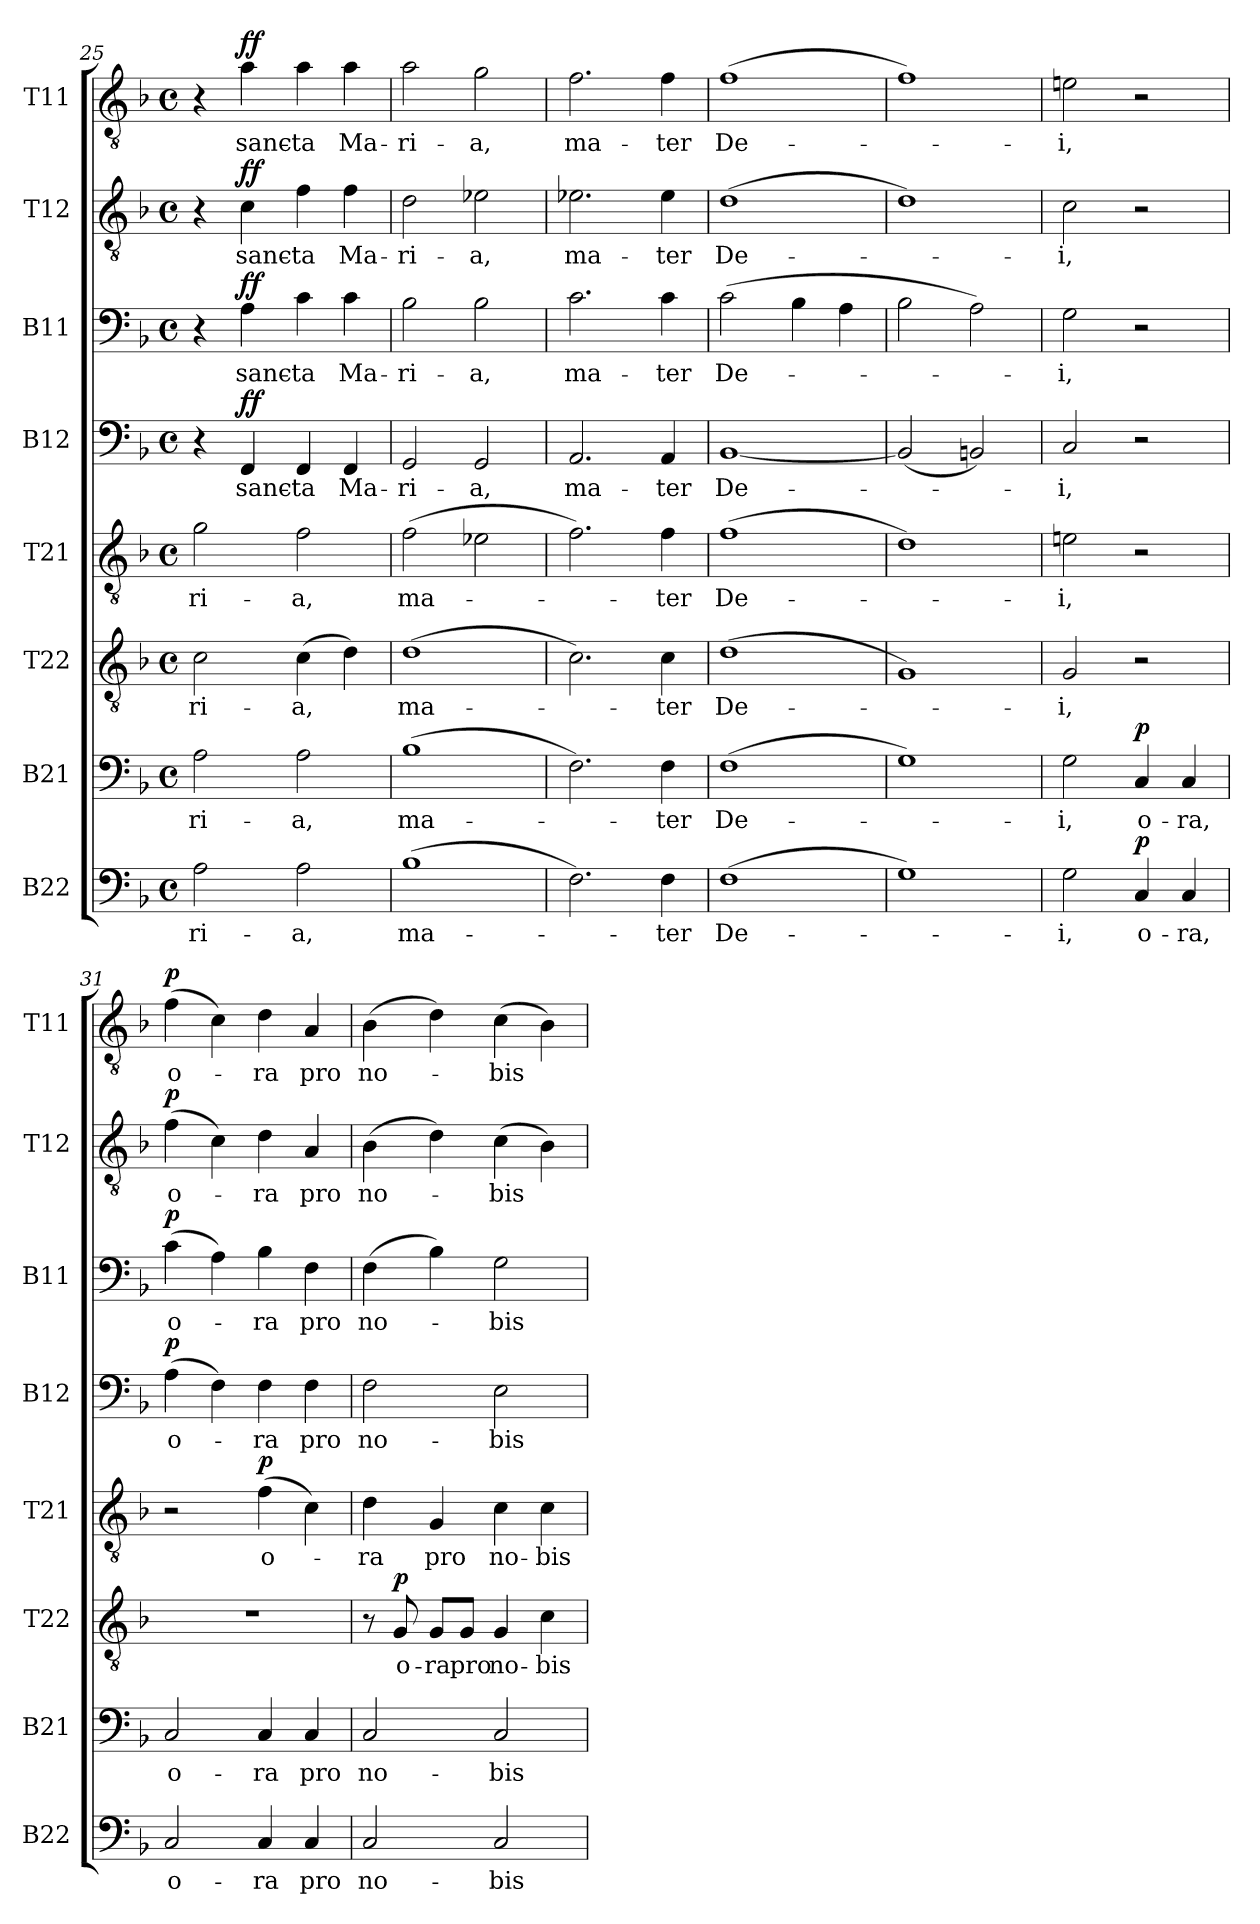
**kern	**text	**dynam	**kern	**text	**dynam	**kern	**text	**dynam	**kern	**text	**dynam	**kern	**text	**dynam	**kern	**text	**dynam	**kern	**text	**dynam	**kern	**text	**dynam
*part8	*part8	*part8	*part7	*part7	*part7	*part6	*part6	*part6	*part5	*part5	*part5	*part4	*part4	*part4	*part3	*part3	*part3	*part2	*part2	*part2	*part1	*part1	*part1
*staff8	*staff8	*staff8	*staff7	*staff7	*staff7	*staff6	*staff6	*staff6	*staff5	*staff5	*staff5	*staff4	*staff4	*staff4	*staff3	*staff3	*staff3	*staff2	*staff2	*staff2	*staff1	*staff1	*staff1
*I"B22	*	*	*I"B21	*	*	*I"T22	*	*	*I"T21	*	*	*I"B12	*	*	*I"B11	*	*	*I"T12	*	*	*I"T11	*	*
*I'B22	*	*	*I'B21	*	*	*I'T22	*	*	*I'T21	*	*	*I'B12	*	*	*I'B11	*	*	*I'T12	*	*	*I'T11	*	*
*clefF4	*	*	*clefF4	*	*	*clefGv2	*	*	*clefGv2	*	*	*clefF4	*	*	*clefF4	*	*	*clefGv2	*	*	*clefGv2	*	*
*k[b-]	*	*	*k[b-]	*	*	*k[b-]	*	*	*k[b-]	*	*	*k[b-]	*	*	*k[b-]	*	*	*k[b-]	*	*	*k[b-]	*	*
*M4/4	*	*	*M4/4	*	*	*M4/4	*	*	*M4/4	*	*	*M4/4	*	*	*M4/4	*	*	*M4/4	*	*	*M4/4	*	*
*met(c)	*	*	*met(c)	*	*	*met(c)	*	*	*met(c)	*	*	*met(c)	*	*	*met(c)	*	*	*met(c)	*	*	*met(c)	*	*
=25	=25	=25	=25	=25	=25	=25	=25	=25	=25	=25	=25	=25	=25	=25	=25	=25	=25	=25	=25	=25	=25	=25	=25
!	!LO:LY:b	!	!	!LO:LY:b	!	!	!LO:LY:b	!	!	!LO:LY:b	!	!	!	!	!	!	!	!	!	!	!	!	!
2A\	-ri-	.	2A\	-ri-	.	2c\	-ri-	.	2g\	-ri-	.	4r	.	.	4r	.	.	4r	.	.	4r	.	.
!	!	!	!	!	!	!	!	!	!	!	!	!	!LO:LY:b	!LO:DY:a	!	!LO:LY:b	!LO:DY:a	!	!LO:LY:b	!LO:DY:a	!	!LO:LY:b	!LO:DY:a
.	.	.	.	.	.	.	.	.	.	.	.	4FF/	sanc-	ff	4A\	sanc-	ff	4c\	sanc-	ff	4a\	sanc-	ff
!	!LO:LY:b	!	!	!LO:LY:b	!	!	!LO:LY:b	!	!	!LO:LY:b	!	!	!LO:LY:b	!	!	!LO:LY:b	!	!	!LO:LY:b	!	!	!LO:LY:b	!
2A\	-a,	.	2A\	-a,	.	(>4c\	-a,	.	2f\	-a,	.	4FF/	-ta	.	4c\	-ta	.	4f\	-ta	.	4a\	-ta	.
!	!	!	!	!	!	!	!	!	!	!	!	!	!LO:LY:b	!	!	!LO:LY:b	!	!	!LO:LY:b	!	!	!LO:LY:b	!
.	.	.	.	.	.	4d\)	.	.	.	.	.	4FF/	Ma-	.	4c\	Ma-	.	4f\	Ma-	.	4a\	Ma-	.
=26	=26	=26	=26	=26	=26	=26	=26	=26	=26	=26	=26	=26	=26	=26	=26	=26	=26	=26	=26	=26	=26	=26	=26
!	!LO:LY:b	!	!	!LO:LY:b	!	!	!LO:LY:b	!	!	!LO:LY:b	!	!	!LO:LY:b	!	!	!LO:LY:b	!	!	!LO:LY:b	!	!	!LO:LY:b	!
(>1B-	ma-	.	(>1B-	ma-	.	(>1d	ma-	.	(>2f\	ma-	.	2GG/	-ri-	.	2B-\	-ri-	.	2d\	-ri-	.	2a\	-ri-	.
!	!	!	!	!	!	!	!	!	!	!	!	!	!LO:LY:b	!	!	!LO:LY:b	!	!	!LO:LY:b	!	!	!LO:LY:b	!
.	.	.	.	.	.	.	.	.	2e-X\	.	.	2GG/	-a,	.	2B-\	-a,	.	2e-X\	-a,	.	2g\	-a,	.
=27	=27	=27	=27	=27	=27	=27	=27	=27	=27	=27	=27	=27	=27	=27	=27	=27	=27	=27	=27	=27	=27	=27	=27
!	!	!	!	!	!	!	!	!	!	!	!	!	!LO:LY:b	!	!	!LO:LY:b	!	!	!LO:LY:b	!	!	!LO:LY:b	!
2.F\)	.	.	2.F\)	.	.	2.c\)	.	.	2.f\)	.	.	2.AA/	ma-	.	2.c\	ma-	.	2.e-X\	ma-	.	2.f\	ma-	.
!	!LO:LY:b	!	!	!LO:LY:b	!	!	!LO:LY:b	!	!	!LO:LY:b	!	!	!LO:LY:b	!	!	!LO:LY:b	!	!	!LO:LY:b	!	!	!LO:LY:b	!
4F\	-ter	.	4F\	-ter	.	4c\	-ter	.	4f\	-ter	.	4AA/	-ter	.	4c\	-ter	.	4e-\	-ter	.	4f\	-ter	.
=28	=28	=28	=28	=28	=28	=28	=28	=28	=28	=28	=28	=28	=28	=28	=28	=28	=28	=28	=28	=28	=28	=28	=28
!	!LO:LY:b	!	!	!LO:LY:b	!	!	!LO:LY:b	!	!	!LO:LY:b	!	!	!LO:LY:b	!	!	!LO:LY:b	!	!	!LO:LY:b	!	!	!LO:LY:b	!
(>1F	De-	.	(>1F	De-	.	(>1d	De-	.	(>1f	De-	.	[1BB-	De-	.	(>2c\	De-	.	(>1d	De-	.	(>1f	De-	.
.	.	.	.	.	.	.	.	.	.	.	.	.	.	.	4B-\	.	.	.	.	.	.	.	.
.	.	.	.	.	.	.	.	.	.	.	.	.	.	.	4A\	.	.	.	.	.	.	.	.
=29	=29	=29	=29	=29	=29	=29	=29	=29	=29	=29	=29	=29	=29	=29	=29	=29	=29	=29	=29	=29	=29	=29	=29
1G)	.	.	1G)	.	.	1G)	.	.	1d)	.	.	(<2BB-/]	.	.	2B-\	.	.	1d)	.	.	1f)	.	.
.	.	.	.	.	.	.	.	.	.	.	.	2BBn/)	.	.	2A\)	.	.	.	.	.	.	.	.
=30	=30	=30	=30	=30	=30	=30	=30	=30	=30	=30	=30	=30	=30	=30	=30	=30	=30	=30	=30	=30	=30	=30	=30
!	!LO:LY:b	!	!	!LO:LY:b	!	!	!LO:LY:b	!	!	!LO:LY:b	!	!	!LO:LY:b	!	!	!LO:LY:b	!	!	!LO:LY:b	!	!	!LO:LY:b	!
2G\	-i,	.	2G\	-i,	.	2G/	-i,	.	2en\	-i,	.	2C/	-i,	.	2G\	-i,	.	2c\	-i,	.	2en\	-i,	.
!	!LO:LY:b	!LO:DY:a	!	!LO:LY:b	!LO:DY:a	!	!	!	!	!	!	!	!	!	!	!	!	!	!	!	!	!	!
4C/	o-	p	4C/	o-	p	2r	.	.	2r	.	.	2r	.	.	2r	.	.	2r	.	.	2r	.	.
!	!LO:LY:b	!	!	!LO:LY:b	!	!	!	!	!	!	!	!	!	!	!	!	!	!	!	!	!	!	!
4C/	-ra,	.	4C/	-ra,	.	.	.	.	.	.	.	.	.	.	.	.	.	.	.	.	.	.	.
=31	=31	=31	=31	=31	=31	=31	=31	=31	=31	=31	=31	=31	=31	=31	=31	=31	=31	=31	=31	=31	=31	=31	=31
!	!LO:LY:b	!	!	!LO:LY:b	!	!	!	!	!	!	!	!	!LO:LY:b	!LO:DY:a	!	!LO:LY:b	!LO:DY:a	!	!LO:LY:b	!LO:DY:a	!	!LO:LY:b	!LO:DY:a
2C/	o-	.	2C/	o-	.	1r	.	.	2r	.	.	(>4A\	o-	p	(>4c\	o-	p	(>4f\	o-	p	(>4f\	o-	p
.	.	.	.	.	.	.	.	.	.	.	.	4F\)	.	.	4A\)	.	.	4c\)	.	.	4c\)	.	.
!	!LO:LY:b	!	!	!LO:LY:b	!	!	!	!	!	!LO:LY:b	!LO:DY:a	!	!LO:LY:b	!	!	!LO:LY:b	!	!	!LO:LY:b	!	!	!LO:LY:b	!
4C/	-ra	.	4C/	-ra	.	.	.	.	(>4f\	o-	p	4F\	-ra	.	4B-\	-ra	.	4d\	-ra	.	4d\	-ra	.
!	!LO:LY:b	!	!	!LO:LY:b	!	!	!	!	!	!	!	!	!LO:LY:b	!	!	!LO:LY:b	!	!	!LO:LY:b	!	!	!LO:LY:b	!
4C/	pro	.	4C/	pro	.	.	.	.	4c\)	.	.	4F\	pro	.	4F\	pro	.	4A/	pro	.	4A/	pro	.
=32	=32	=32	=32	=32	=32	=32	=32	=32	=32	=32	=32	=32	=32	=32	=32	=32	=32	=32	=32	=32	=32	=32	=32
!	!LO:LY:b	!	!	!LO:LY:b	!	!	!	!	!	!LO:LY:b	!	!	!LO:LY:b	!	!	!LO:LY:b	!	!	!LO:LY:b	!	!	!LO:LY:b	!
2C/	no-	.	2C/	no-	.	8r	.	.	4d\	-ra	.	2F\	no-	.	(>4F\	no-	.	(>4B-\	no-	.	(>4B-\	no-	.
!	!	!	!	!	!	!	!LO:LY:b	!LO:DY:a	!	!	!	!	!	!	!	!	!	!	!	!	!	!	!
.	.	.	.	.	.	8G/	o-	p	.	.	.	.	.	.	.	.	.	.	.	.	.	.	.
!	!	!	!	!	!	!	!LO:LY:b	!	!	!LO:LY:b	!	!	!	!	!	!	!	!	!	!	!	!	!
.	.	.	.	.	.	8G/L	-ra	.	4G/	pro	.	.	.	.	4B-\)	.	.	4d\)	.	.	4d\)	.	.
!	!	!	!	!	!	!	!LO:LY:b	!	!	!	!	!	!	!	!	!	!	!	!	!	!	!	!
.	.	.	.	.	.	8G/J	pro	.	.	.	.	.	.	.	.	.	.	.	.	.	.	.	.
!	!LO:LY:b	!	!	!LO:LY:b	!	!	!LO:LY:b	!	!	!LO:LY:b	!	!	!LO:LY:b	!	!	!LO:LY:b	!	!	!LO:LY:b	!	!	!LO:LY:b	!
2C/	-bis	.	2C/	-bis	.	4G/	no-	.	4c\	no-	.	2E\	-bis	.	2G\	-bis	.	(>4c\	-bis	.	(>4c\	-bis	.
!	!	!	!	!	!	!	!LO:LY:b	!	!	!LO:LY:b	!	!	!	!	!	!	!	!	!	!	!	!	!
.	.	.	.	.	.	4c\	-bis	.	4c\	-bis	.	.	.	.	.	.	.	4B-\)	.	.	4B-\)	.	.
=	=	=	=	=	=	=	=	=	=	=	=	=	=	=	=	=	=	=	=	=	=	=	=
*-	*-	*-	*-	*-	*-	*-	*-	*-	*-	*-	*-	*-	*-	*-	*-	*-	*-	*-	*-	*-	*-	*-	*-
